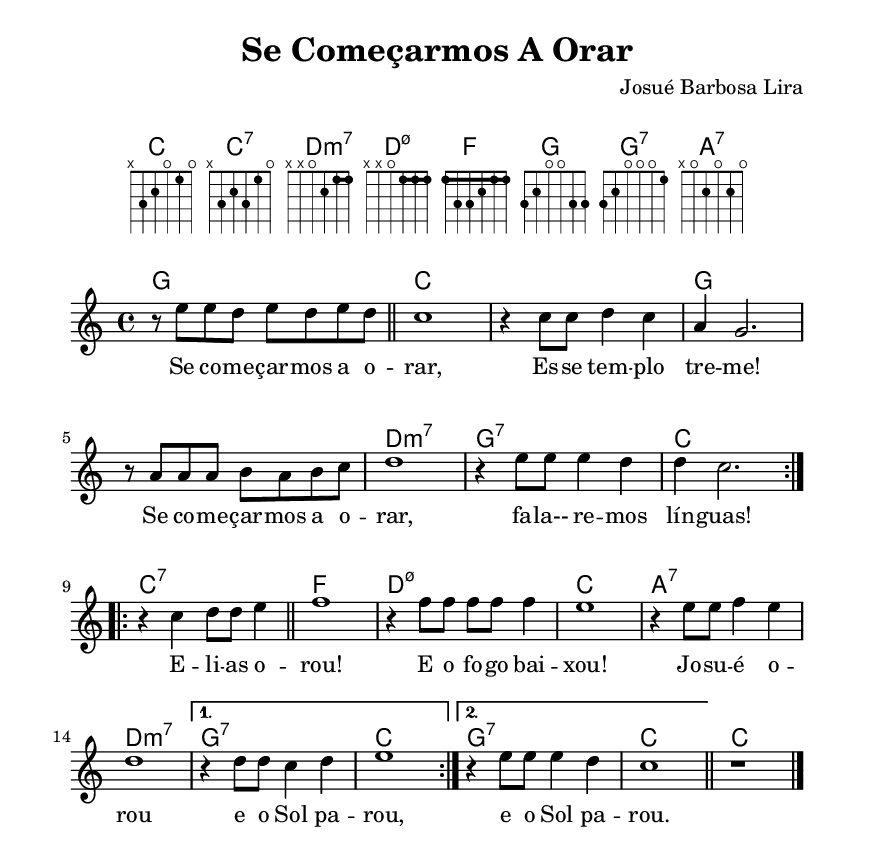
\version "2.24.4"

\version "2.24.4"

\languageSaveAndChange #default-language

% C
\storePredefinedDiagram #default-fret-table \chordmode {c} #guitar-tuning "x;3;2;o;1;o;"
\storePredefinedDiagram #default-fret-table \chordmode {c:6} #guitar-tuning "x;3;2;2;1;o;"
\storePredefinedDiagram #default-fret-table \chordmode {c:7} #guitar-tuning "x;3;2;3;1;o;"
\storePredefinedDiagram #default-fret-table \chordmode {c:7+} #guitar-tuning "x;3;2;o;o;o;"
\storePredefinedDiagram #default-fret-table \chordmode {c:m} #guitar-tuning "x;3-(;5;5;4;3-);"
\storePredefinedDiagram #default-fret-table \chordmode {c:m7} #guitar-tuning "x;3-(;5;3;4;3-);"
\storePredefinedDiagram #default-fret-table \chordmode {c:m7+} #guitar-tuning "x;3-(;5;4;4;3-);"
\storePredefinedDiagram #default-fret-table \chordmode {c:m7.5-} #guitar-tuning "x;3;4;3;4;x;"

% C# & Db
\storePredefinedDiagram #default-fret-table \chordmode {cis} #guitar-tuning "x;4;3;1-(;2;1-);"
\storePredefinedDiagram #default-fret-table \chordmode {des} #guitar-tuning "x;4;3;1-(;2;1-);"
\storePredefinedDiagram #default-fret-table \chordmode {cis:7} #guitar-tuning "x;4;3;4;2;x;"
\storePredefinedDiagram #default-fret-table \chordmode {des:7} #guitar-tuning "x;4;3;4;2;x;"
\storePredefinedDiagram #default-fret-table \chordmode {cis:7+} #guitar-tuning "x;4;3;1-(;1;1-);"
\storePredefinedDiagram #default-fret-table \chordmode {des:7+} #guitar-tuning "x;4;3;1-(;1;1-);"
\storePredefinedDiagram #default-fret-table \chordmode {cis:m} #guitar-tuning "x;3-(;5;5;4;3-);"
\storePredefinedDiagram #default-fret-table \chordmode {des:m} #guitar-tuning "x;3-(;5;5;4;3-);"
\storePredefinedDiagram #default-fret-table \chordmode {cis:m7} #guitar-tuning "x;3-(;5;3;4;3-);"
\storePredefinedDiagram #default-fret-table \chordmode {des:m7} #guitar-tuning "x;3-(;5;3;4;3-);"
\storePredefinedDiagram #default-fret-table \chordmode {cis:m7+} #guitar-tuning "x;3-(;5;4;4;3-);"
\storePredefinedDiagram #default-fret-table \chordmode {des:m7+} #guitar-tuning "x;3-(;5;4;4;3-);"
\storePredefinedDiagram #default-fret-table \chordmode {cis:m7.5-} #guitar-tuning "x;4;5;4;5;x;"
\storePredefinedDiagram #default-fret-table \chordmode {des:m7.5-} #guitar-tuning "x;4;5;4;5;x;"
\storePredefinedDiagram #default-fret-table \chordmode {cis:m7-.5-} #guitar-tuning "x;4;5;3;5;x;"
\storePredefinedDiagram #default-fret-table \chordmode {bes:m7-.5-} #guitar-tuning "x;4;5;3;5;x;"

% D
\storePredefinedDiagram #default-fret-table \chordmode {d} #guitar-tuning "x;x;o;2;3;2;"
\storePredefinedDiagram #default-fret-table \chordmode {d:7} #guitar-tuning "x;x;o;2;1;2;"
\storePredefinedDiagram #default-fret-table \chordmode {d:7+} #guitar-tuning "x;x;o;2-(;2;2-);"
\storePredefinedDiagram #default-fret-table \chordmode {d:m} #guitar-tuning "x;x;o;2;3;1;"
\storePredefinedDiagram #default-fret-table \chordmode {d:m7} #guitar-tuning "x;x;o;2;1-(;1-);"
\storePredefinedDiagram #default-fret-table \chordmode {d:m7+} #guitar-tuning "x;x;o;2;2;1;"
\storePredefinedDiagram #default-fret-table \chordmode {d:m7.5-} #guitar-tuning "x;x;o;1-(;1;1-);"

% D# & Eb
\storePredefinedDiagram #default-fret-table \chordmode {dis} #guitar-tuning "x;x;1;3;4;3;"
\storePredefinedDiagram #default-fret-table \chordmode {ees} #guitar-tuning "x;x;1;3;4;3;"
\storePredefinedDiagram #default-fret-table \chordmode {dis:7} #guitar-tuning "x;x;1;3;2;3;"
\storePredefinedDiagram #default-fret-table \chordmode {ees:7} #guitar-tuning "x;x;1;3;2;3;"
\storePredefinedDiagram #default-fret-table \chordmode {dis:7+} #guitar-tuning "x;x;1;3;3;3;"
\storePredefinedDiagram #default-fret-table \chordmode {ees:7+} #guitar-tuning "x;x;1;3;3;3;"
\storePredefinedDiagram #default-fret-table \chordmode {dis:m} #guitar-tuning "x;x;1;3;4;2;"
\storePredefinedDiagram #default-fret-table \chordmode {ees:m} #guitar-tuning "x;x;1;3;4;2;"
\storePredefinedDiagram #default-fret-table \chordmode {dis:m7} #guitar-tuning "x;x;1;3;2;2;"
\storePredefinedDiagram #default-fret-table \chordmode {ees:m7} #guitar-tuning "x;x;1;3;2;2;"
\storePredefinedDiagram #default-fret-table \chordmode {dis:m7+} #guitar-tuning "x;x;1;3;3;2;"
\storePredefinedDiagram #default-fret-table \chordmode {ees:m7+} #guitar-tuning "x;x;1;3;3;2;"

% E
\storePredefinedDiagram #default-fret-table \chordmode {e} #guitar-tuning "o;2;2;1;o;o;"
\storePredefinedDiagram #default-fret-table \chordmode {e:7} #guitar-tuning "o;2;2;1;3;o;"
\storePredefinedDiagram #default-fret-table \chordmode {e:7+} #guitar-tuning "o;2;1;1;o;o;"
\storePredefinedDiagram #default-fret-table \chordmode {e:m} #guitar-tuning "o;2;2;o;o;o;"
\storePredefinedDiagram #default-fret-table \chordmode {e:m7} #guitar-tuning "o;2;2;o;3;o;"
\storePredefinedDiagram #default-fret-table \chordmode {e:m7+} #guitar-tuning "o;2;1;o;o;o;"
\storePredefinedDiagram #default-fret-table \chordmode {e:7.5+} #guitar-tuning "o;x;o;1;1;x;"

% F
\storePredefinedDiagram #default-fret-table \chordmode {f} #guitar-tuning "1-(;3;3;2;1;1-);"
\storePredefinedDiagram #default-fret-table \chordmode {f:7} #guitar-tuning "1-(;3;1;2;1;1-);"
\storePredefinedDiagram #default-fret-table \chordmode {f:7+} #guitar-tuning "1;x;2;2;1;x;"
\storePredefinedDiagram #default-fret-table \chordmode {f:m} #guitar-tuning "1-(;3;3;1;1;1-);"
\storePredefinedDiagram #default-fret-table \chordmode {f:m7} #guitar-tuning "1-(;3;1;1;1;1-);"
\storePredefinedDiagram #default-fret-table \chordmode {f:m7+} #guitar-tuning "1-(;3;2;1;1;1-);"

% F# & Gb
\storePredefinedDiagram #default-fret-table \chordmode {fis} #guitar-tuning "2-(;4;4;3;2;2-);"
\storePredefinedDiagram #default-fret-table \chordmode {ges} #guitar-tuning "2-(;4;4;3;2;2-);"
\storePredefinedDiagram #default-fret-table \chordmode {fis:7} #guitar-tuning "2-(;4;2;3;2;2-);"
\storePredefinedDiagram #default-fret-table \chordmode {ges:7} #guitar-tuning "2-(;4;2;3;2;2-);"
\storePredefinedDiagram #default-fret-table \chordmode {fis:7+} #guitar-tuning "2;x;3;3;2;x;"
\storePredefinedDiagram #default-fret-table \chordmode {ges:7+} #guitar-tuning "2;x;3;3;2;x;"
\storePredefinedDiagram #default-fret-table \chordmode {fis:m} #guitar-tuning "2-(;4;4;2;2;2-);"
\storePredefinedDiagram #default-fret-table \chordmode {ges:m} #guitar-tuning "2-(;4;4;2;2;2-);"
\storePredefinedDiagram #default-fret-table \chordmode {fis:m7} #guitar-tuning "2-(;4;2;2;2;2-);"
\storePredefinedDiagram #default-fret-table \chordmode {ges:m7} #guitar-tuning "2-(;4;2;2;2;2-);"
\storePredefinedDiagram #default-fret-table \chordmode {fis:m7+} #guitar-tuning "2-(;4;3;2;2;2-);"
\storePredefinedDiagram #default-fret-table \chordmode {ges:m7+} #guitar-tuning "2-(;4;3;2;2;2-);"
\storePredefinedDiagram #default-fret-table \chordmode {fis:m7.5-} #guitar-tuning "2;x;2;2;1;x;"
\storePredefinedDiagram #default-fret-table \chordmode {ges:m7.5-} #guitar-tuning "2;x;2;2;1;x;"

% G
\storePredefinedDiagram #default-fret-table \chordmode {g} #guitar-tuning "3;2;o;o;3;3;"
\storePredefinedDiagram #default-fret-table \chordmode {g:7} #guitar-tuning "3;2;o;o;o;1;"
\storePredefinedDiagram #default-fret-table \chordmode {g:7+} #guitar-tuning "3;x;4;4;3;x;"
\storePredefinedDiagram #default-fret-table \chordmode {g:m} #guitar-tuning "3-(;5;5;3;3;3-);"
\storePredefinedDiagram #default-fret-table \chordmode {g:m7} #guitar-tuning "3-(;5;3;3;3;3-);"
\storePredefinedDiagram #default-fret-table \chordmode {g:m7+} #guitar-tuning "3-(;5;4;3;3;3-);"
\storePredefinedDiagram #default-fret-table \chordmode {g:6} #guitar-tuning "3;2;o;o;o;o;"

% G# & Ab
\storePredefinedDiagram #default-fret-table \chordmode {gis} #guitar-tuning "4-(;6;6;5;4;4-);"
\storePredefinedDiagram #default-fret-table \chordmode {aes} #guitar-tuning "4-(;6;6;5;4;4-);"
\storePredefinedDiagram #default-fret-table \chordmode {gis:7} #guitar-tuning "4-(;6;4;5;4;4-);"
\storePredefinedDiagram #default-fret-table \chordmode {aes:7} #guitar-tuning "4-(;6;4;5;4;4-);"
\storePredefinedDiagram #default-fret-table \chordmode {gis:7+} #guitar-tuning "4;x;5;5;4;x;"
\storePredefinedDiagram #default-fret-table \chordmode {aes:7+} #guitar-tuning "4;x;5;5;4;x;"
\storePredefinedDiagram #default-fret-table \chordmode {gis:m} #guitar-tuning "4-(;6;6;4;4;4-);"
\storePredefinedDiagram #default-fret-table \chordmode {aes:m} #guitar-tuning "4-(;6;6;4;4;4-);"
\storePredefinedDiagram #default-fret-table \chordmode {gis:m7} #guitar-tuning "4-(;6;4;4;4;4-);"
\storePredefinedDiagram #default-fret-table \chordmode {aes:m7} #guitar-tuning "4-(;6;4;4;4;4-);"
\storePredefinedDiagram #default-fret-table \chordmode {gis:m7+} #guitar-tuning "4-(;6;5;4;4;4-);"
\storePredefinedDiagram #default-fret-table \chordmode {aes:m7+} #guitar-tuning "4-(;6;5;4;4;4-);"
\storePredefinedDiagram #default-fret-table \chordmode {gis:m7-.5-} #guitar-tuning "4;x;3;4;3;x;"

% A
\storePredefinedDiagram #default-fret-table \chordmode {a} #guitar-tuning "x;o;2;2;2;o;"
\storePredefinedDiagram #default-fret-table \chordmode {a:7} #guitar-tuning "x;o;2;o;2;o;"
\storePredefinedDiagram #default-fret-table \chordmode {a:7+} #guitar-tuning "x;o;2;1;2;o;"
\storePredefinedDiagram #default-fret-table \chordmode {a:m} #guitar-tuning "x;o;2;2;1;o;"
\storePredefinedDiagram #default-fret-table \chordmode {a:m7} #guitar-tuning "x;o;2;o;1;o;"
\storePredefinedDiagram #default-fret-table \chordmode {a:m7+} #guitar-tuning "x;o;2;1;1;o;"
\storePredefinedDiagram #default-fret-table \chordmode {a:7.5+} #guitar-tuning "x;o;x;o;2;1;"

% A# & Bb
\storePredefinedDiagram #default-fret-table \chordmode {ais} #guitar-tuning "x;1-(;3;3;3;1-);"
\storePredefinedDiagram #default-fret-table \chordmode {bes} #guitar-tuning "x;1-(;3;3;3;1-);"
\storePredefinedDiagram #default-fret-table \chordmode {ais:7} #guitar-tuning "x;1-(;3;1;3;1-);"
\storePredefinedDiagram #default-fret-table \chordmode {bes:7} #guitar-tuning "x;1-(;3;1;3;1-);"
\storePredefinedDiagram #default-fret-table \chordmode {ais:7+} #guitar-tuning "x;1-(;3;2;3;1-);"
\storePredefinedDiagram #default-fret-table \chordmode {bes:7+} #guitar-tuning "x;1-(;3;2;3;1-);"
\storePredefinedDiagram #default-fret-table \chordmode {ais:m} #guitar-tuning "x;1-(;3;3;2;1-);"
\storePredefinedDiagram #default-fret-table \chordmode {bes:m} #guitar-tuning "x;1-(;3;3;2;1-);"
\storePredefinedDiagram #default-fret-table \chordmode {ais:m7} #guitar-tuning "x;1-(;3;1;2;1-);"
\storePredefinedDiagram #default-fret-table \chordmode {bes:m7} #guitar-tuning "x;1-(;3;1;2;1-);"
\storePredefinedDiagram #default-fret-table \chordmode {ais:m7+} #guitar-tuning "x;1-(;3;2;2;1-);"
\storePredefinedDiagram #default-fret-table \chordmode {bes:m7+} #guitar-tuning "x;1-(;3;2;2;1-);"

% B
\storePredefinedDiagram #default-fret-table \chordmode {b} #guitar-tuning "x;2-(;4;4;4;2-);"
\storePredefinedDiagram #default-fret-table \chordmode {b:7} #guitar-tuning "x;2;1;2;o;2;"
\storePredefinedDiagram #default-fret-table \chordmode {b:7+} #guitar-tuning "x;2-(;4;3;4;2-);"
\storePredefinedDiagram #default-fret-table \chordmode {b:m} #guitar-tuning "x;2-(;4;4;3;2-);"
\storePredefinedDiagram #default-fret-table \chordmode {b:m7} #guitar-tuning "x;2-(;4;2;3;2-);"
\storePredefinedDiagram #default-fret-table \chordmode {b:m7+} #guitar-tuning "x;2-(;4;3;3;2-);"

\languageRestore

\include "data/my-guitar-style.ly"

#(set-global-staff-size 18)

\paper {
  #(set-paper-size "a5")
  top-margin = 12\mm
  bottom-margin = 12\mm
  left-margin = 12\mm
  right-margin = 12\mm
  system-system-spacing.basic-distance = #16
}

\header {
  title = "Se Começarmos A Orar"
  composer = "Josué Barbosa Lira"
}

\markup \vspace #1


\markup \column {
  \fill-line {
    \score {
      <<
        \new ChordNames {
          \chordmode {
            c c:7 d:m7 d:m7.5- f g g:7 a:7
          }
        }
        \new FretBoards \with {
          \fretsize #1.3
          \minfrets #4
          \barretype #'straight
          \numbertype #'arabic
          \dotradius #0.3
          \remove "Bar_number_engraver"
        } {
          \chordmode {
            c c:7 d:m7 d:m7.5- f g g:7 a:7
          }
        }
      >>
      \layout {
        indent = 0
        \context {
          \Score
          \remove "Bar_number_engraver"
        }
      }
    }
  }
}

\markup \vspace #1

\score {
  %\unfoldRepeats
  <<
    \new ChordNames {
      \chordmode {
        \repeat volta 2 {
          g,1 c1*2 g, d1:m7 g,:7 c
        }
        \repeat volta 2 {
          c1:7 f d:m7.5- c a,:7 d:m7
        }
        \alternative {
          {
            g,:7 c
          }
          {
            g,:7 c
          }
        }
        c1
      }
    }
    \new Staff {
      \key c \major
      \time 4/4
      \clef treble
      \relative c'' {
        \repeat volta 2 {
          r8 e e d e d e d
          \section
          c1
          r4 c8 c d4 c
          a4 g2.
          r8 a a a b a b c
          d1
          r4 e8 e e4 d
          d4 c2.
        }
        \repeat volta 2 {
          r4 c d8 d e4
          \section
          f1
          r4 f8 f f f f4
          e1
          r4 e8 e f4 e
          d1
        }
        \alternative {
          {
            r4 d8 d c4 d
            e1
          }
          {
            r4 e8 e e4 d
            c1
          }
        }
      }
      \section
      r1 \bar "|."
    }
    \addlyrics {
      \lyricmode {
        \repeat volta 2 {
          Se co -- me -- çar -- mos a o -- rar,
          Es -- se tem -- plo tre -- me!
          Se co -- me -- çar -- mos a o -- rar,
          fa -- la-- re -- mos lín -- guas!
        }

        \repeat volta 2 {
          E -- li -- as o -- rou!
          E o fo -- go bai -- xou!
          Jo -- su -- é o -- rou
        }
        \alternative {
          {
            e o Sol pa -- rou,
          }
          {
            e o Sol pa -- rou.
          }
        }
      }
    }
  >>
  \layout { indent = 0 }
  \midi { \tempo 4 = 134 }
}